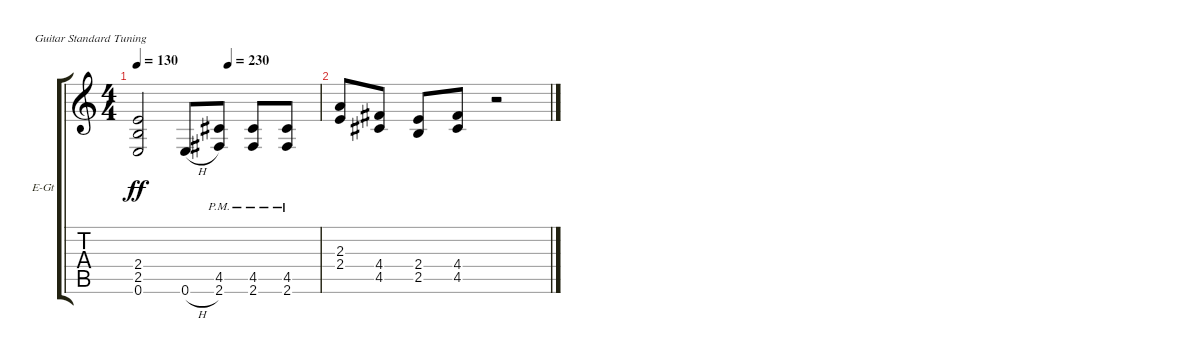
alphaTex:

\bracketExtendMode groupsimilarinstruments
\firstSystemTrackNameOrientation horizontal
\otherSystemsTrackNameOrientation horizontal
\track ("Wolf Hoffmann" "E-Gt") {instrument distortionguitar}
\staff {score tabs}
\tuning (E4 B3 G3 D3 A2 E2)
\ts (4 4)
\tempo 130
\tempo (230 0.5)
\clef g2
\ks c
(0.6{t} 2.5{t} 2.4{t}).2{dy ff} 0.6{h}.8 (2.6{pm} 4.5).8 (2.6{pm} 4.5).8 (2.6{pm} 4.5).8 |
(2.4 2.3).8 (4.5 4.4).8 (2.5 2.4).8 (4.5 4.4).8 r.2
